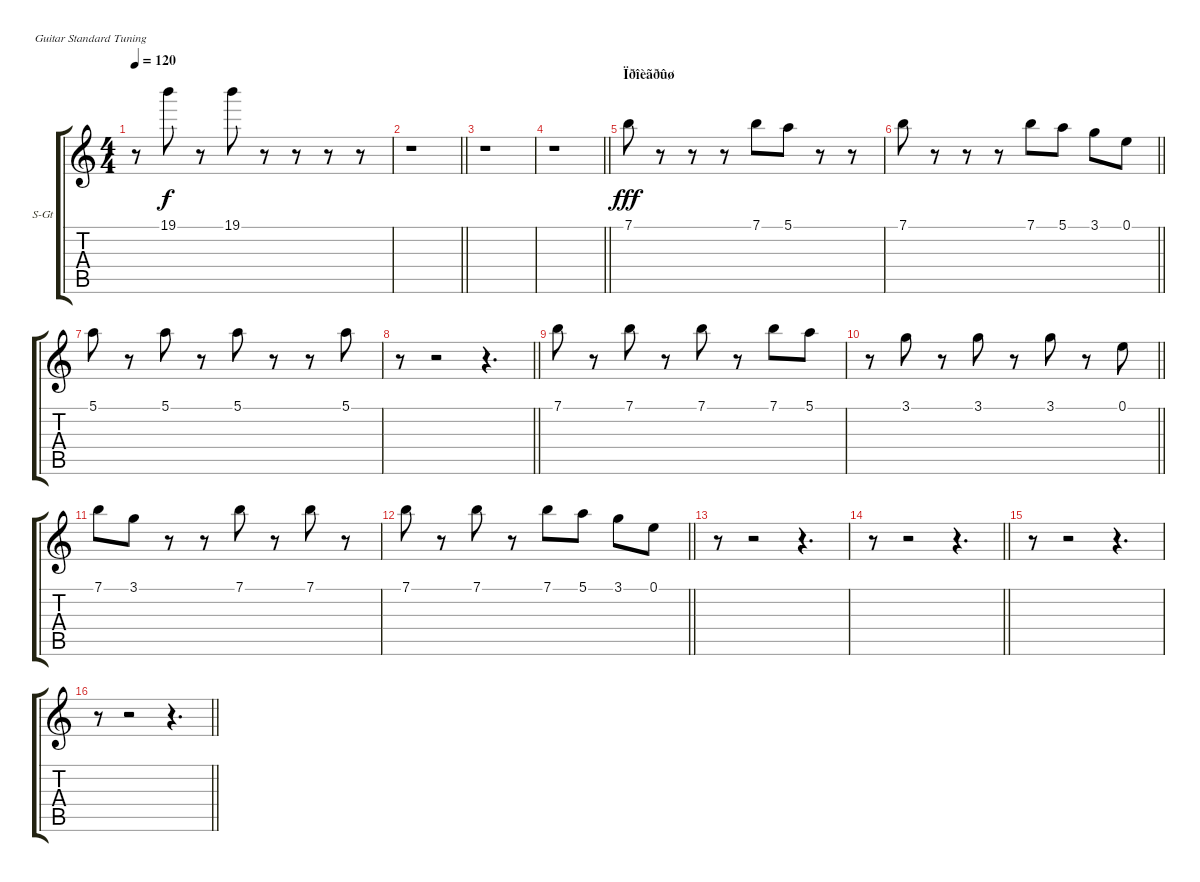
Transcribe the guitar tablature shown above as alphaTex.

\bracketExtendMode groupsimilarinstruments
\firstSystemTrackNameOrientation horizontal
\otherSystemsTrackNameOrientation horizontal
\track ("Äîðîæêà 1" "S-Gt") {instrument synthbrass1}
\staff {score tabs}
\tuning (E4 B3 G3 D3 A2 E2)
\displaytranspose 12
\ts (4 4)
\tempo 120
\clef g2
\ks c
r.8{dy f} 19.1.8 r.8 19.1.8 r.8 r.8 r.8 r.8 |
\barLineRight lightlight
r.1 |
r.1 |
\barLineRight lightlight
r.1 |
\section ("" "Ïðîèãðûø")
7.1.8{dy fff} r.8 r.8 r.8 7.1.8 5.1.8 r.8 r.8 |
\barLineRight lightlight
7.1.8 r.8 r.8 r.8 7.1.8 5.1.8 3.1.8 0.1.8 |
5.1.8 r.8 5.1.8 r.8 5.1.8 r.8 r.8 5.1.8 |
\barLineRight lightlight
r.8 r.2 r.4{d} |
7.1.8 r.8 7.1.8 r.8 7.1.8 r.8 7.1.8 5.1.8 |
\barLineRight lightlight
r.8 3.1.8 r.8 3.1.8 r.8 3.1.8 r.8 0.1.8 |
7.1.8 3.1.8 r.8 r.8 7.1.8 r.8 7.1.8 r.8 |
\barLineRight lightlight
7.1.8 r.8 7.1.8 r.8 7.1.8 5.1.8 3.1.8 0.1.8 |
r.8 r.2 r.4{d} |
\barLineRight lightlight
r.8 r.2 r.4{d} |
r.8 r.2 r.4{d} |
\barLineRight lightlight
r.8 r.2 r.4{d}
